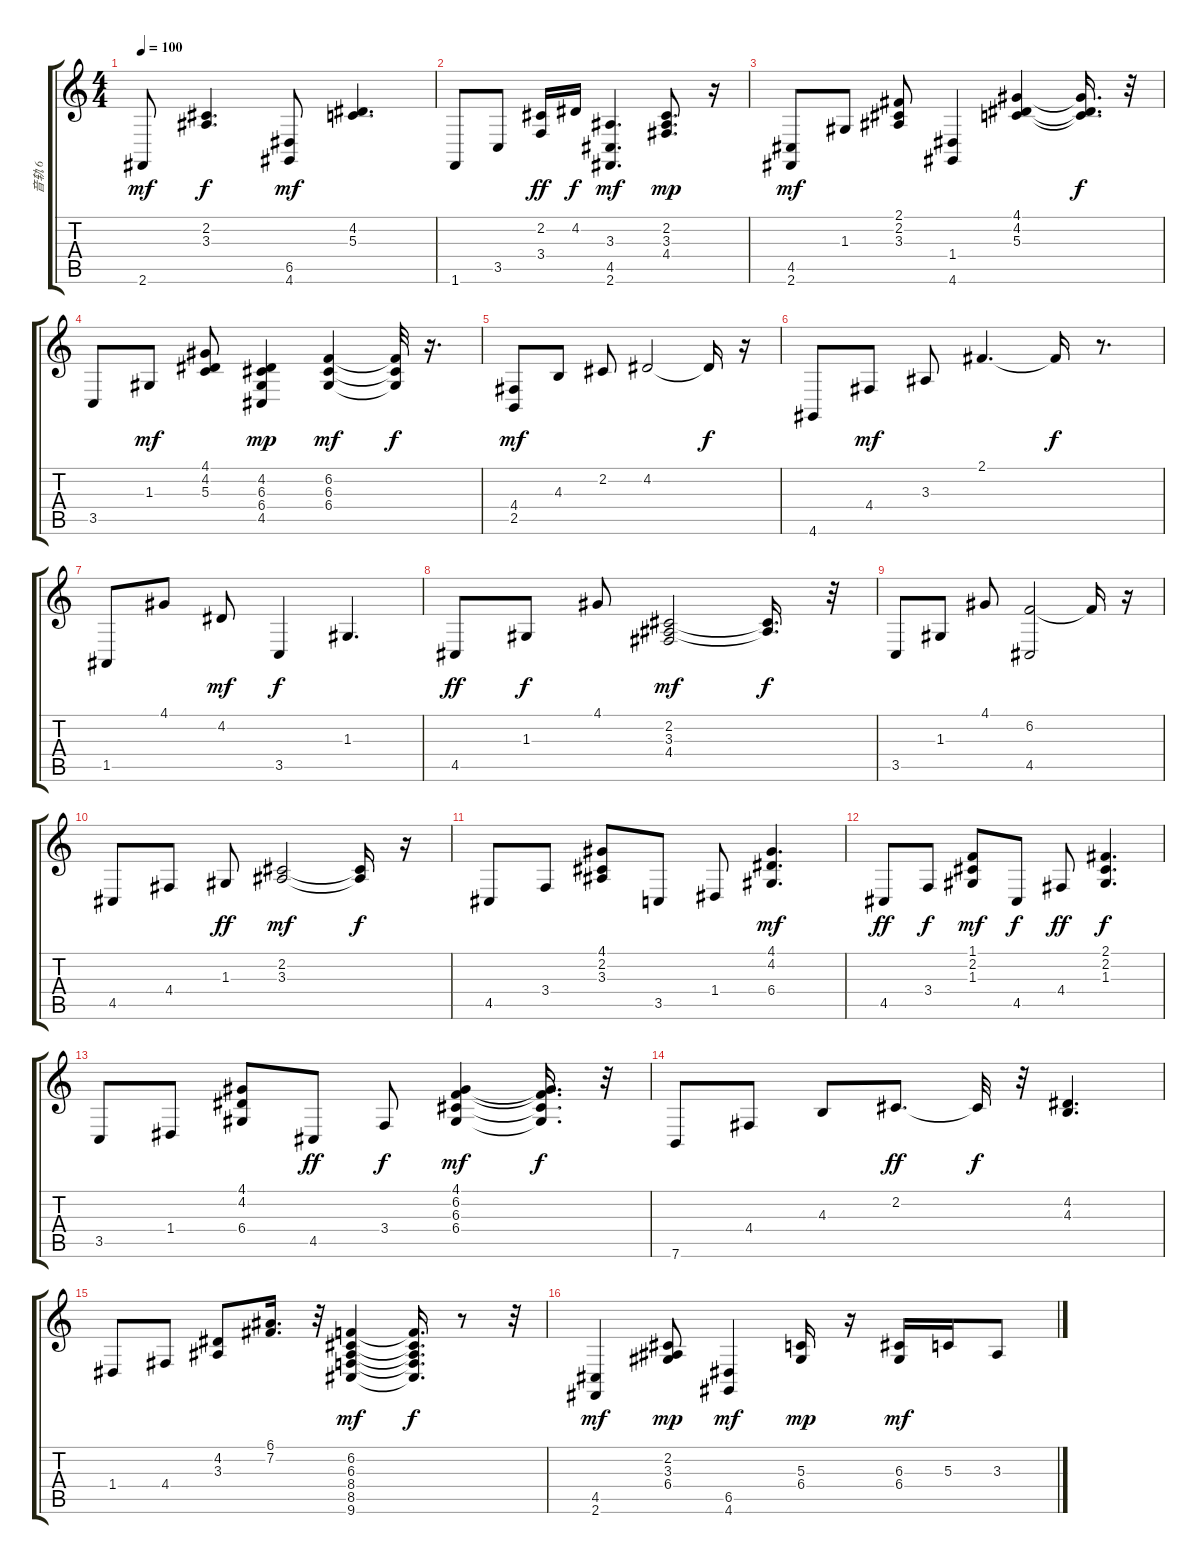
\track ("音轨 6" "音轨 6") {instrument electricpiano2}
\staff {score tabs}
\tuning (E4 B3 G3 D3 A2 E2) {hide}
\ts (4 4)
\tempo 100
\clef g2
\ks c
2.6.8{dy mf} (2.2 3.3).4{d dy f} (6.5 4.6).8{dy mf} (4.2 5.3).4{d} |
1.6.8{txt ""} 3.5.8 (2.2 3.4).16{dy ff} 4.2.16{dy f} (3.3 4.5 2.6).4{d dy mf} (2.2 3.3 4.4).8{d dy mp} r.16 |
(4.5 2.6).8{dy mf} 1.3.8 (2.1 2.2 3.3).8 (1.4 4.6).4 (4.1 4.2 5.3).4 (4.1{t} 4.2{t} 5.3{t}).16{d dy f} r.32 |
3.5.8 1.3.8{dy mf} (4.1 4.2 5.3).8 (4.2 6.3 6.4 4.5).4{dy mp} (6.2 6.3 6.4).4{dy mf} (6.2{t} 6.3{t} 6.4{t}).32{dy f} r.16{d} |
(4.4 2.5).8{dy mf} 4.3.8 2.2.8 4.2.2 4.2{t}.16{dy f} r.16 |
4.6.8 4.4.8{dy mf} 3.3.8 2.1.4{d} 2.1{t}.16{dy f} r.8{d} |
1.5.8 4.1.8 4.2.8{dy mf} 3.5.4{dy f} 1.3.4{d} |
4.5.8{dy ff} 1.3.8{dy f} 4.1.8 (2.2 3.3 4.4).2{dy mf} (2.2{t} 3.3{t}).16{d dy f} r.32 |
3.5.8 1.3.8 4.1.8 (6.2 4.5).2 6.2{t}.16 r.16 |
4.5.8 4.4.8 1.3.8{dy ff} (2.2 3.3).2{dy mf} (2.2{t} 3.3{t}).16{dy f} r.16 |
4.5.8 3.4.8 (4.1 2.2 3.3).8 3.5.8 1.4.8 (4.1 4.2 6.4).4{d dy mf} |
4.5.8{dy ff} 3.4.8{dy f} (1.1 2.2 1.3).8{dy mf} 4.5.8{dy f} 4.4.8{dy ff} (2.1 2.2 1.3).4{d dy f} |
3.5.8 1.4.8 (4.1 4.2 6.4).8 4.5.8{dy ff} 3.4.8{dy f} (4.1 6.2 6.3 6.4).4{dy mf} (4.1{t} 6.2{t} 6.3{t} 6.4{t}).16{d dy f} r.32 |
7.6.8 4.4.8 4.3.8 2.2.8{d dy ff} 2.2{t}.32{dy f} r.32 (4.2 4.3).4{d} |
1.4.8 4.4.8 (4.2 3.3).8 (6.1 7.2).16{d} r.32 (6.2 6.3 8.4 8.5 9.6).4{dy mf} (6.2{t} 6.3{t} 8.4{t} 8.5{t} 9.6{t}).16{d dy f} r.8 r.32 |
(4.5 2.6).4{dy mf} (2.2 3.3 6.4).8{dy mp} (6.5 4.6).4{dy mf} (5.3 6.4).16{dy mp} r.16 (6.3 6.4).16{dy mf} 5.3.16 3.3.8
